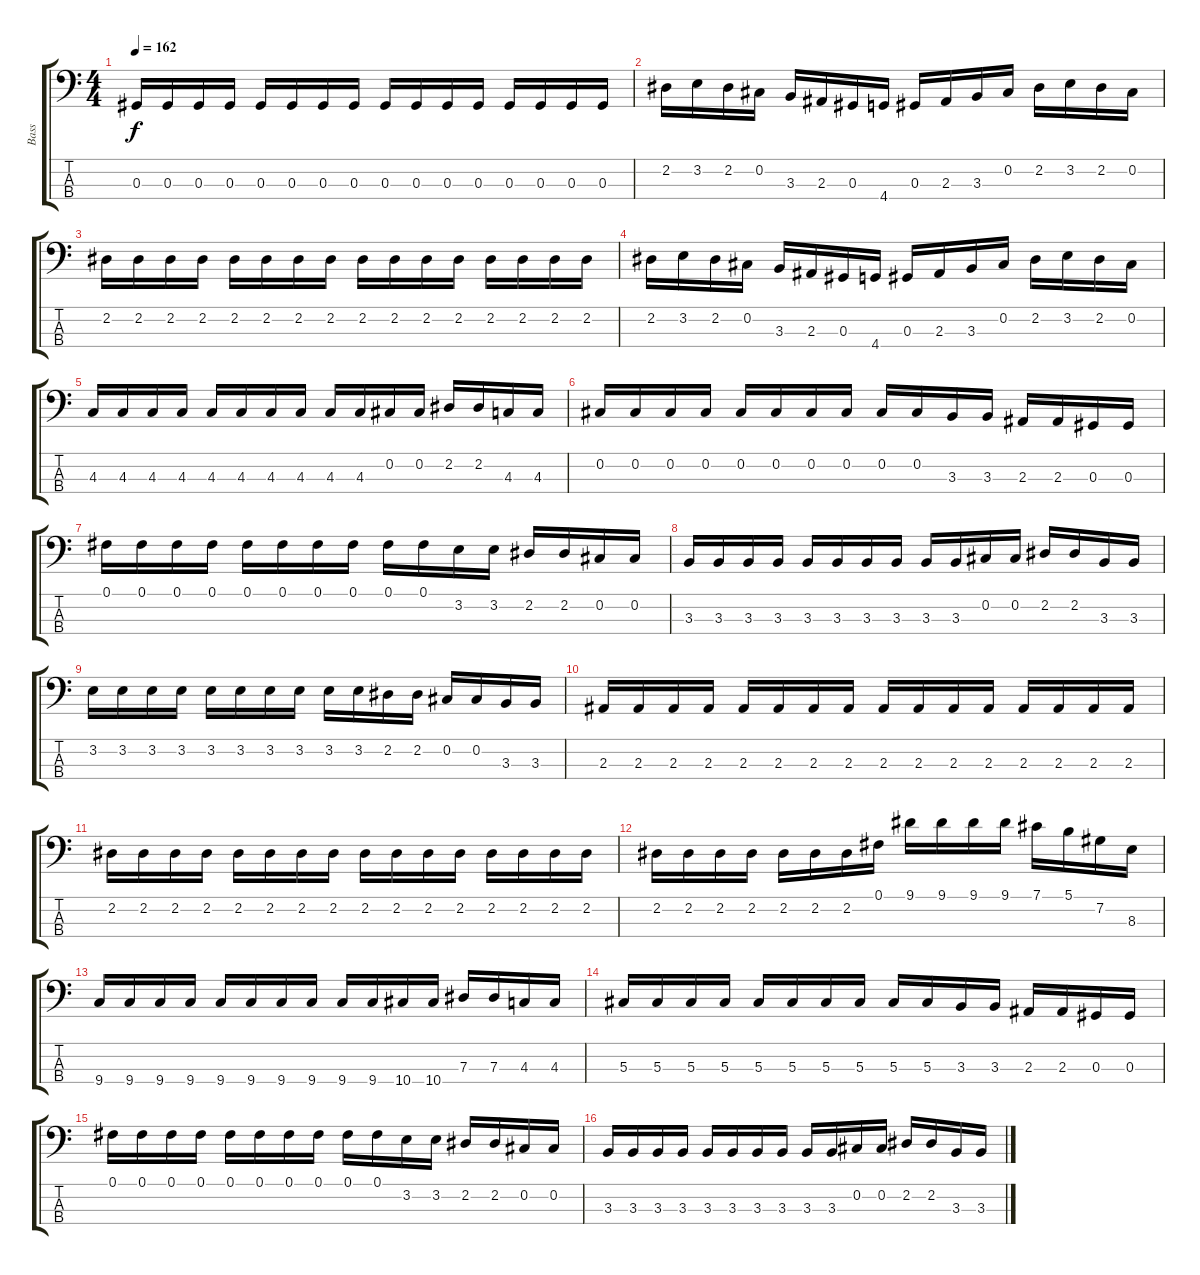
\track ("Bass" "Bass") {instrument electricbassfinger}
\staff {score tabs}
\tuning (Gb2 Db2 Ab1 Eb1) {hide}
\ts (4 4)
\tempo 162
\clef f4
\ks c
0.3.16{dy f} 0.3.16 0.3.16 0.3.16 0.3.16 0.3.16 0.3.16 0.3.16 0.3.16 0.3.16 0.3.16 0.3.16 0.3.16 0.3.16 0.3.16 0.3.16 |
2.2.16 3.2.16 2.2.16 0.2.16 3.3.16 2.3.16 0.3.16 4.4.16 0.3.16 2.3.16 3.3.16 0.2.16 2.2.16 3.2.16 2.2.16 0.2.16 |
2.2.16 2.2.16 2.2.16 2.2.16 2.2.16 2.2.16 2.2.16 2.2.16 2.2.16 2.2.16 2.2.16 2.2.16 2.2.16 2.2.16 2.2.16 2.2.16 |
2.2.16 3.2.16 2.2.16 0.2.16 3.3.16 2.3.16 0.3.16 4.4.16 0.3.16 2.3.16 3.3.16 0.2.16 2.2.16 3.2.16 2.2.16 0.2.16 |
4.3.16 4.3.16 4.3.16 4.3.16 4.3.16 4.3.16 4.3.16 4.3.16 4.3.16 4.3.16 0.2.16 0.2.16 2.2.16 2.2.16 4.3.16 4.3.16 |
0.2.16 0.2.16 0.2.16 0.2.16 0.2.16 0.2.16 0.2.16 0.2.16 0.2.16 0.2.16 3.3.16 3.3.16 2.3.16 2.3.16 0.3.16 0.3.16 |
0.1.16 0.1.16 0.1.16 0.1.16 0.1.16 0.1.16 0.1.16 0.1.16 0.1.16 0.1.16 3.2.16 3.2.16 2.2.16 2.2.16 0.2.16 0.2.16 |
3.3.16 3.3.16 3.3.16 3.3.16 3.3.16 3.3.16 3.3.16 3.3.16 3.3.16 3.3.16 0.2.16 0.2.16 2.2.16 2.2.16 3.3.16 3.3.16 |
3.2.16 3.2.16 3.2.16 3.2.16 3.2.16 3.2.16 3.2.16 3.2.16 3.2.16 3.2.16 2.2.16 2.2.16 0.2.16 0.2.16 3.3.16 3.3.16 |
2.3.16 2.3.16 2.3.16 2.3.16 2.3.16 2.3.16 2.3.16 2.3.16 2.3.16 2.3.16 2.3.16 2.3.16 2.3.16 2.3.16 2.3.16 2.3.16 |
2.2.16 2.2.16 2.2.16 2.2.16 2.2.16 2.2.16 2.2.16 2.2.16 2.2.16 2.2.16 2.2.16 2.2.16 2.2.16 2.2.16 2.2.16 2.2.16 |
2.2.16 2.2.16 2.2.16 2.2.16 2.2.16 2.2.16 2.2.16 0.1.16 9.1.16 9.1.16 9.1.16 9.1.16 7.1.16 5.1.16 7.2.16 8.3.16 |
9.4.16 9.4.16 9.4.16 9.4.16 9.4.16 9.4.16 9.4.16 9.4.16 9.4.16 9.4.16 10.4.16 10.4.16 7.3.16 7.3.16 4.3.16 4.3.16 |
5.3.16 5.3.16 5.3.16 5.3.16 5.3.16 5.3.16 5.3.16 5.3.16 5.3.16 5.3.16 3.3.16 3.3.16 2.3.16 2.3.16 0.3.16 0.3.16 |
0.1.16 0.1.16 0.1.16 0.1.16 0.1.16 0.1.16 0.1.16 0.1.16 0.1.16 0.1.16 3.2.16 3.2.16 2.2.16 2.2.16 0.2.16 0.2.16 |
3.3.16 3.3.16 3.3.16 3.3.16 3.3.16 3.3.16 3.3.16 3.3.16 3.3.16 3.3.16 0.2.16 0.2.16 2.2.16 2.2.16 3.3.16 3.3.16
